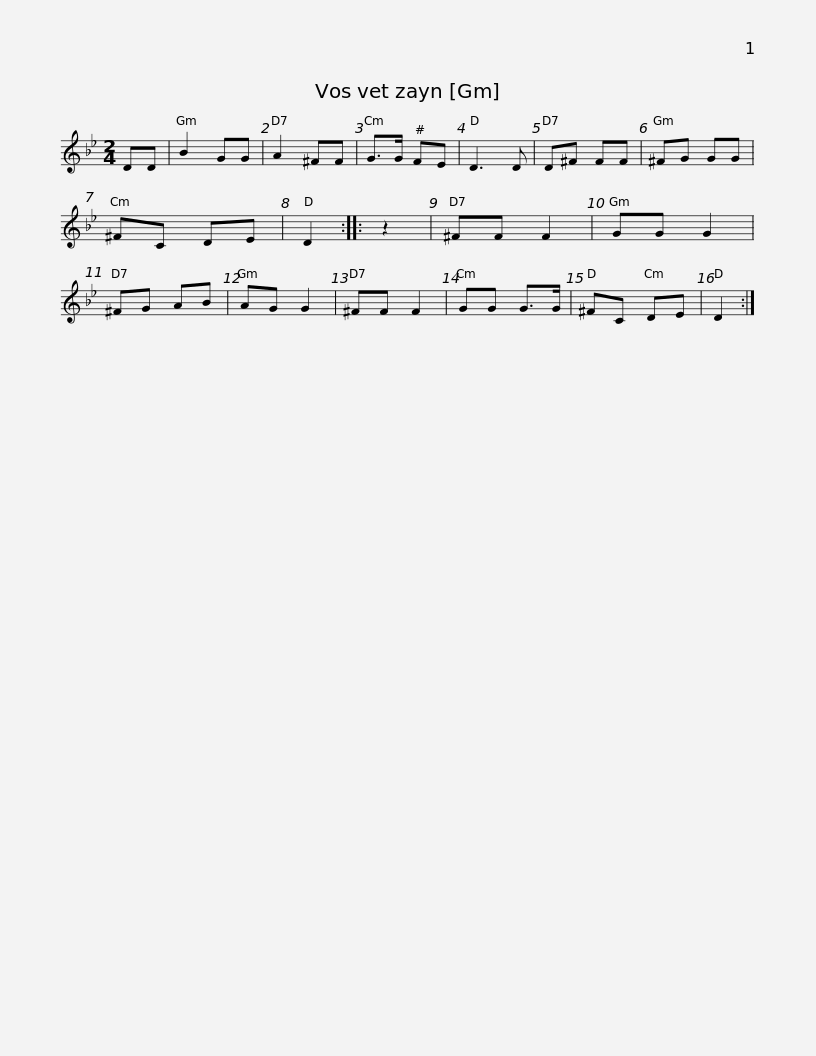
X:1
L:1/8
M:2/4
I:linebreak $
K:Gmin
V:1 treble
V:1
 DD | B2 GG | A2 ^FF | G>G FE | D3 D | %5
 D^F FF | ^FG GG | ^FC DE | D2 :: z2 | %10
 ^FF F2 | GG G2 |$ ^FG AB | AG G2 | ^FF F2 | %15
 GG G>G | ^FC DE | D2 :| %18
